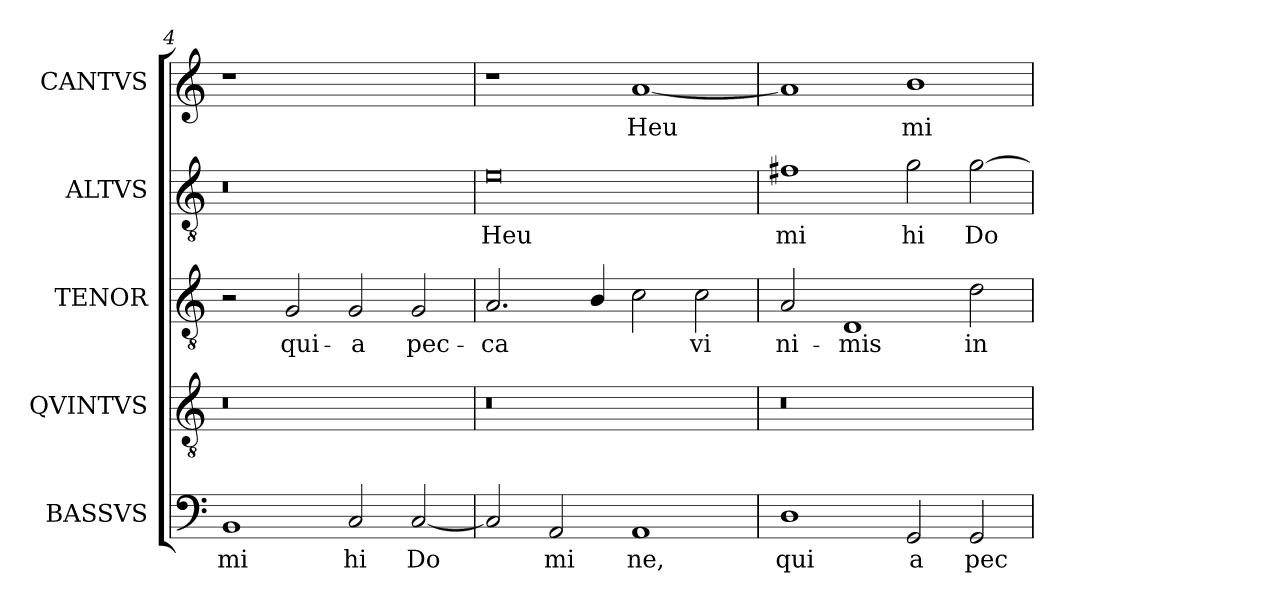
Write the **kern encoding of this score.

**kern	**text	**kern	**kern	**text	**kern	**text	**kern	**text
*part5	*part5	*part4	*part3	*part3	*part2	*part2	*part1	*part1
*staff5	*staff5	*staff4	*staff3	*staff3	*staff2	*staff2	*staff1	*staff1
*I"BASSVS	*	*I"QVINTVS	*I"TENOR	*	*I"ALTVS	*	*I"CANTVS	*
*clefF4	*	*clefGv2	*clefGv2	*	*clefGv2	*	*clefG2	*
*k[]	*	*k[]	*k[]	*	*k[]	*	*k[]	*
*C:	*	*C:	*C:	*	*C:	*	*C:	*
=4	=4	=4	=4	=4	=4	=4	=4	=4
!	!LO:LY:b:cj	!	!	!	!	!	!	!
1BB	mi	0r	2r	.	0r	.	1r	.
!	!	!	!	!LO:LY:b:cj	!	!	!	!
.	.	.	2G/	qui-	.	.	.	.
!	!LO:LY:b:cj	!	!	!LO:LY:b:cj	!	!	!	!
2C/	hi	.	2G/	-a	.	.	1ryy	.
!	!LO:LY:b:cj	!	!	!LO:LY:b:cj	!	!	!	!
[<2C/	Do	.	2G/	pec-	.	.	.	.
=5	=5	=5	=5	=5	=5	=5	=5	=5
!	!LO:LY:b:cj	!	!	!LO:LY:b:cj	!	!LO:LY:b:cj	!	!
2C/]	.	0r	2.A/	-ca-	0e	Heu	1r	.
!	!LO:LY:b:cj	!	!	!	!	!	!	!
2AA/	mi	.	.	.	.	.	.	.
!	!	!	!	!LO:LY:b:cj	!	!	!	!
.	.	.	4B/	--	.	.	.	.
!	!LO:LY:b:cj	!	!	!LO:LY:b:cj	!	!	!	!LO:LY:b:cj
1AA	ne,	.	2c\	--	.	.	[<1a	Heu
!	!	!	!	!LO:LY:b:cj	!	!	!	!
.	.	.	2c\	-vi	.	.	.	.
=6	=6	=6	=6	=6	=6	=6	=6	=6
!	!LO:LY:b:cj	!	!	!LO:LY:b:cj	!	!LO:LY:b:cj	!	!LO:LY:b:cj
1D	qui	0r	2A/	ni-	1f#X	mi	1a]	.
!	!	!	!	!LO:LY:b:cj	!	!	!	!
.	.	.	1D	-mis	.	.	.	.
!	!LO:LY:b:cj	!	!	!	!	!LO:LY:b:cj	!	!LO:LY:b:cj
2GG/	a	.	.	.	2g\	hi	1b	mi
!	!LO:LY:b:cj	!	!	!LO:LY:b:cj	!	!LO:LY:b:cj	!	!
2GG/	pec	.	2d\	in	[>2g\	Do	.	.
=	=	=	=	=	=	=	=	=
*-	*-	*-	*-	*-	*-	*-	*-	*-
